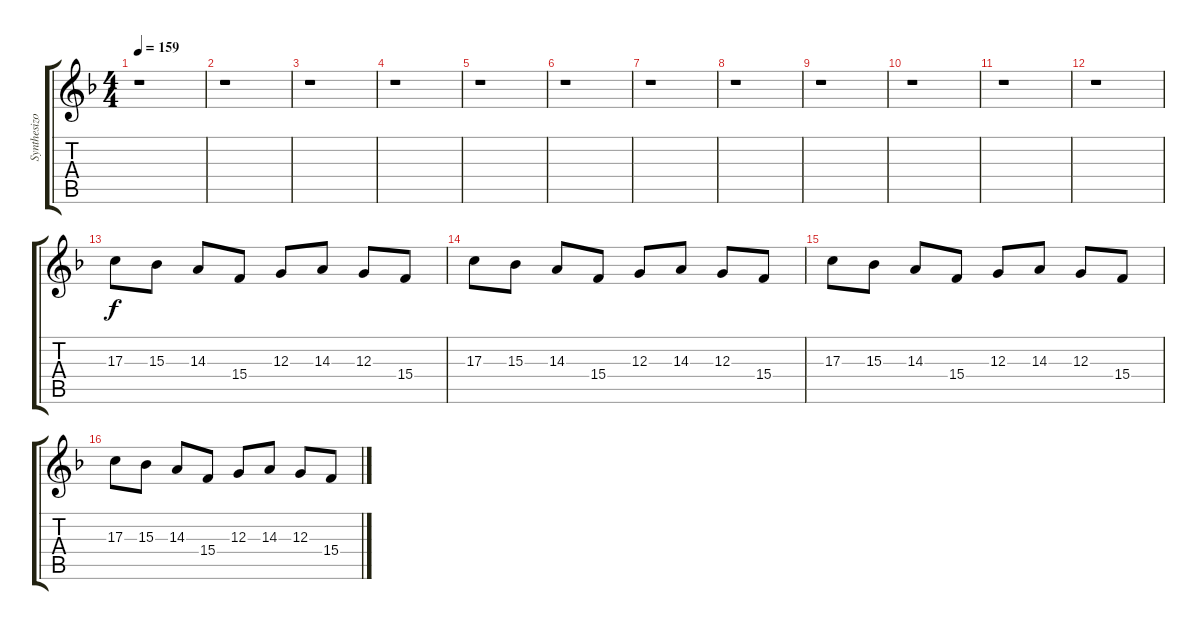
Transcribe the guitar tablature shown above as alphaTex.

\track ("Synthesizor/ FX" "Synthesizo") {instrument lead2sawtooth}
\staff {score tabs}
\tuning (E4 B3 G3 D3 A2 D2) {hide}
\ts (4 4)
\tempo 159
\clef g2
\ks f
r.1{dy f} |
r.1 |
r.1 |
r.1 |
r.1 |
r.1 |
r.1 |
r.1 |
r.1 |
r.1 |
r.1 |
r.1 |
17.3.8 15.3.8 14.3.8 15.4.8 12.3.8 14.3.8 12.3.8 15.4.8 |
17.3.8 15.3.8 14.3.8 15.4.8 12.3.8 14.3.8 12.3.8 15.4.8 |
17.3.8 15.3.8 14.3.8 15.4.8 12.3.8 14.3.8 12.3.8 15.4.8 |
17.3.8 15.3.8 14.3.8 15.4.8 12.3.8 14.3.8 12.3.8 15.4.8
